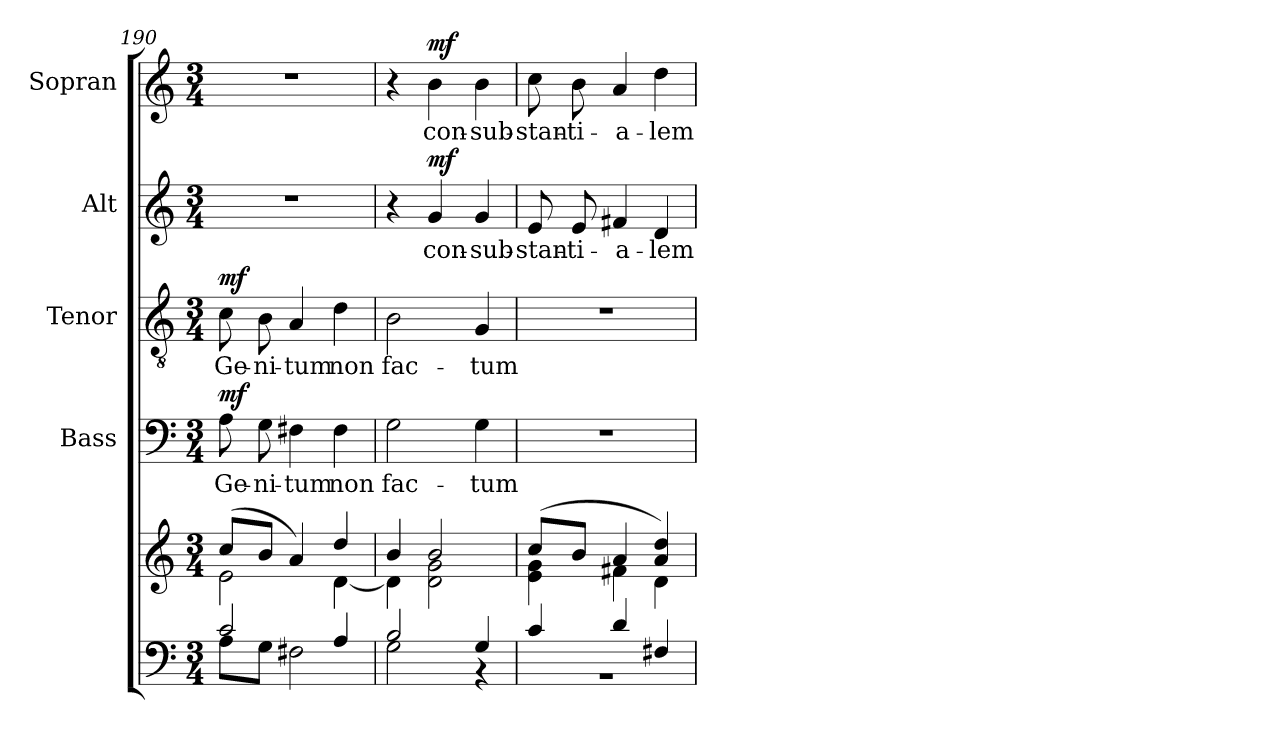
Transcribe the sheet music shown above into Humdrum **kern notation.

**kern	**kern	**kern	**text	**dynam	**kern	**text	**dynam	**kern	**text	**dynam	**kern	**text	**dynam
*part5	*part5	*part4	*part4	*part4	*part3	*part3	*part3	*part2	*part2	*part2	*part1	*part1	*part1
*staff6	*staff5	*staff4	*staff4	*staff4	*staff3	*staff3	*staff3	*staff2	*staff2	*staff2	*staff1	*staff1	*staff1
*	*	*I"Bass	*	*	*I"Tenor	*	*	*I"Alt	*	*	*I"Sopran	*	*
*	*	*I'B.	*	*	*I'T.	*	*	*I'A.	*	*	*I'S.	*	*
*clefF4	*clefG2	*clefF4	*	*	*clefGv2	*	*	*clefG2	*	*	*clefG2	*	*
*k[]	*k[]	*k[]	*	*	*k[]	*	*	*k[]	*	*	*k[]	*	*
*C:	*C:	*C:	*	*	*C:	*	*	*C:	*	*	*C:	*	*
*M3/4	*M3/4	*M3/4	*	*	*M3/4	*	*	*M3/4	*	*	*M3/4	*	*
=190	=190	=190	=190	=190	=190	=190	=190	=190	=190	=190	=190	=190	=190
*^	*^	*	*	*	*	*	*	*	*	*	*	*	*
!	!	!	!	!	!LO:LY:b	!LO:DY:a	!	!LO:LY:b	!LO:DY:a	!	!	!	!	!	!
2c/	8A\L	(>8cc/L	2e\	8A\	Ge-	mf	8c\	Ge-	mf	2.r	.	.	2.r	.	.
!	!	!	!	!	!LO:LY:b	!	!	!LO:LY:b	!	!	!	!	!	!	!
.	8G\J	8b/J	.	8G\	-ni-	.	8B\	-ni-	.	.	.	.	.	.	.
!	!	!	!	!	!LO:LY:b	!	!	!LO:LY:b	!	!	!	!	!	!	!
.	2F#X\	4a/)	.	4F#X\	-tum	.	4A/	-tum	.	.	.	.	.	.	.
!	!	!	!	!	!LO:LY:b	!	!	!LO:LY:b	!	!	!	!	!	!	!
4A/	.	4dd/	[<4d\	4F#\	non	.	4d\	non	.	.	.	.	.	.	.
=191	=191	=191	=191	=191	=191	=191	=191	=191	=191	=191	=191	=191	=191	=191	=191
!	!	!	!	!	!LO:LY:b	!	!	!LO:LY:b	!	!	!	!	!	!	!
2B/	2G\	4b/	4d\]	2G\	fac-	.	2B\	fac-	.	4r	.	.	4r	.	.
!	!	!	!	!	!	!	!	!	!	!	!LO:LY:b	!LO:DY:a	!	!LO:LY:b	!LO:DY:a
.	.	2b/	2d\ 2g\	.	.	.	.	.	.	4g/	con-	mf	4b\	con-	mf
!	!	!	!	!	!LO:LY:b	!	!	!LO:LY:b	!	!	!LO:LY:b	!	!	!LO:LY:b	!
4G/	4rBB	.	.	4G\	-tum	.	4G/	-tum	.	4g/	-sub-	.	4b\	-sub-	.
=192	=192	=192	=192	=192	=192	=192	=192	=192	=192	=192	=192	=192	=192	=192	=192
!	!LO:N:vis=1	!	!	!	!	!	!	!	!	!	!LO:LY:b	!	!	!LO:LY:b	!
4c/	2.rBB	(>8cc/L	4e\ 4g\	2.r	.	.	2.r	.	.	8e/	-stan-	.	8cc\	-stan-	.
!	!	!	!	!	!	!	!	!	!	!	!LO:LY:b	!	!	!LO:LY:b	!
.	.	8b/J	.	.	.	.	.	.	.	8e/	-ti-	.	8b\	-ti-	.
!	!	!	!	!	!	!	!	!	!	!	!LO:LY:b	!	!	!LO:LY:b	!
4d/	.	4a/	4f#X\	.	.	.	.	.	.	4f#X/	-a-	.	4a/	-a-	.
!	!	!	!	!	!	!	!	!	!	!	!LO:LY:b	!	!	!LO:LY:b	!
4F#X/	.	4a/ 4dd/)	4d\	.	.	.	.	.	.	4d/	-lem	.	4dd\	-lem	.
*v	*v	*	*	*	*	*	*	*	*	*	*	*	*	*	*
*	*v	*v	*	*	*	*	*	*	*	*	*	*	*	*
=	=	=	=	=	=	=	=	=	=	=	=	=	=
*-	*-	*-	*-	*-	*-	*-	*-	*-	*-	*-	*-	*-	*-
